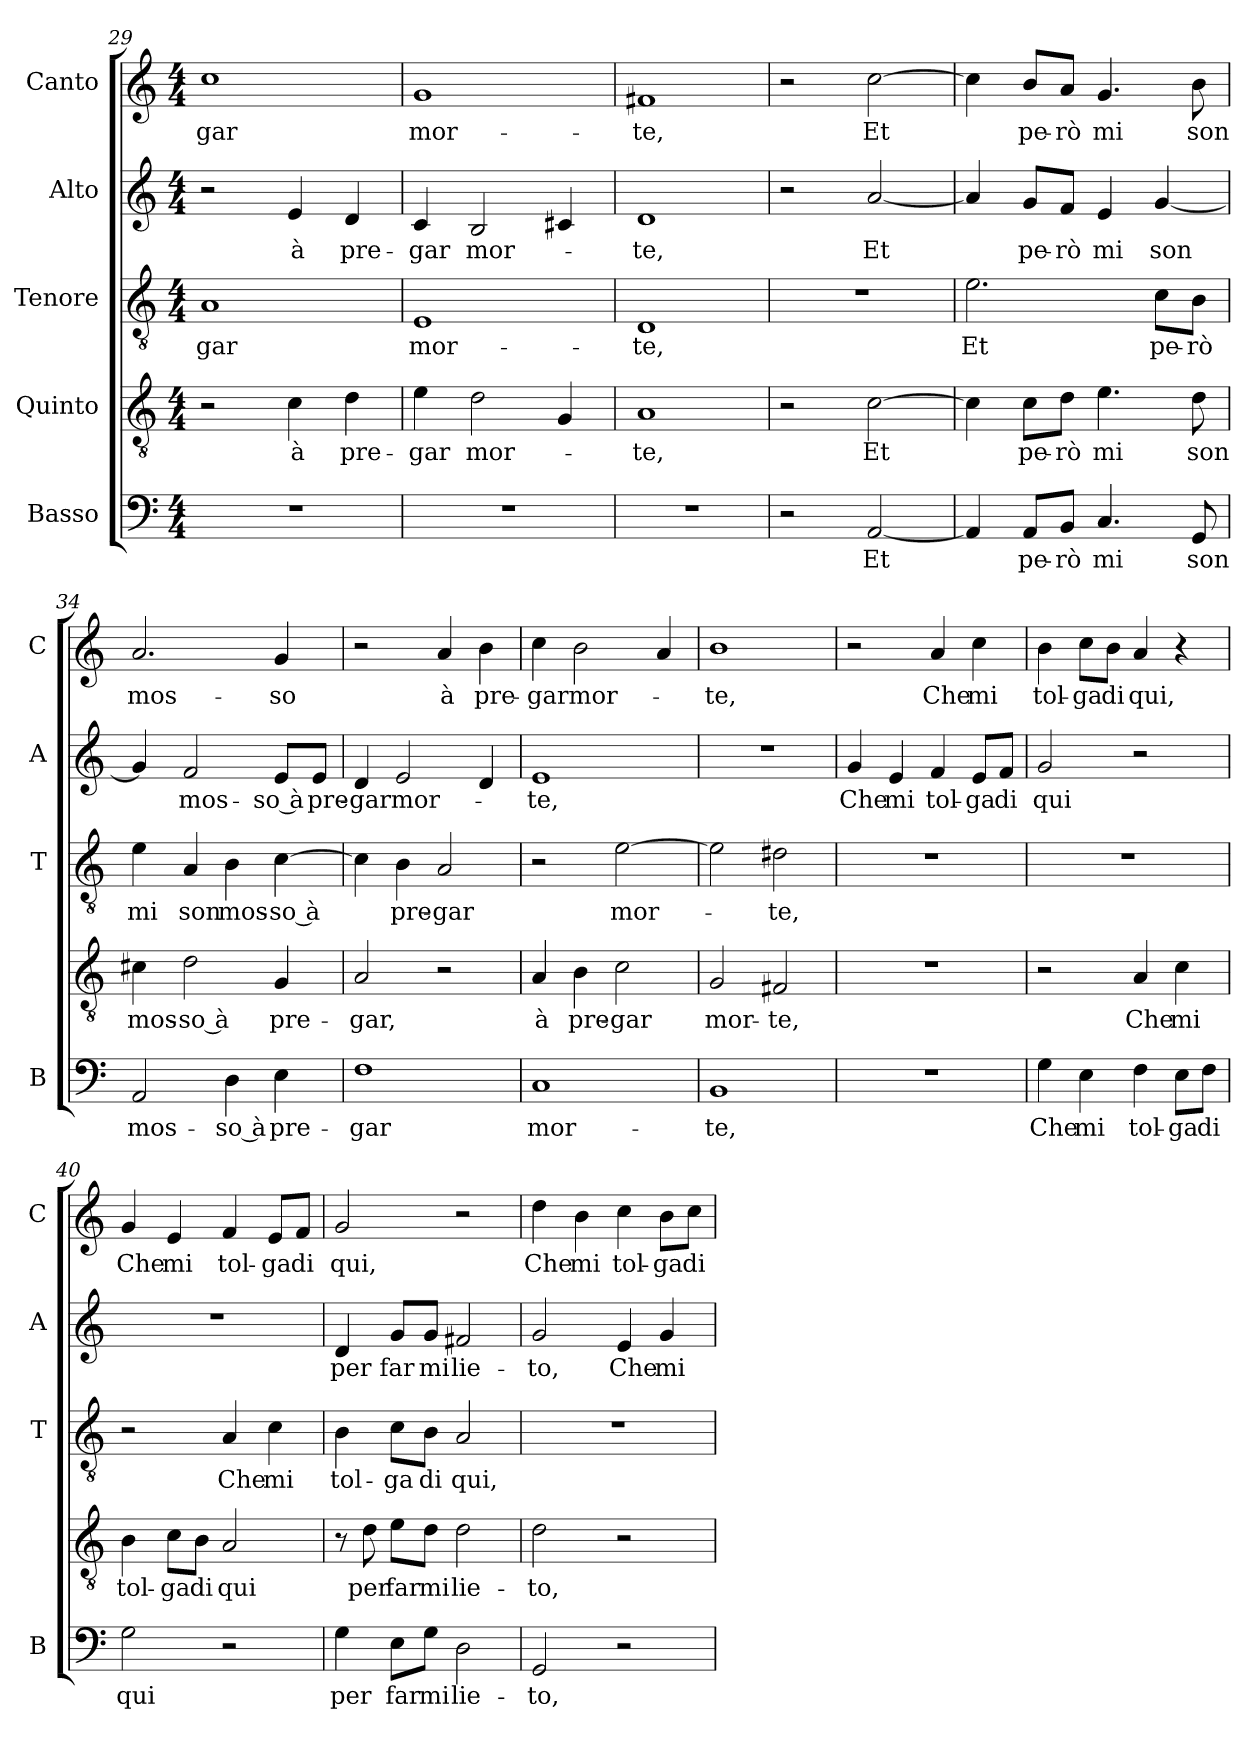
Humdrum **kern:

**kern	**text	**kern	**text	**kern	**text	**kern	**text	**kern	**text
*part5	*part5	*part4	*part4	*part3	*part3	*part2	*part2	*part1	*part1
*staff5	*staff5	*staff4	*staff4	*staff3	*staff3	*staff2	*staff2	*staff1	*staff1
*I"Basso	*	*I"Quinto	*	*I"Tenore	*	*I"Alto	*	*I"Canto	*
*I'B	*	*	*	*I'T	*	*I'A	*	*I'C	*
*clefF4	*	*clefGv2	*	*clefGv2	*	*clefG2	*	*clefG2	*
*k[]	*	*k[]	*	*k[]	*	*k[]	*	*k[]	*
*C:	*	*C:	*	*C:	*	*C:	*	*C:	*
*M4/4	*	*M4/4	*	*M4/4	*	*M4/4	*	*M4/4	*
=29	=29	=29	=29	=29	=29	=29	=29	=29	=29
!	!	!	!	!	!LO:LY:b	!	!	!	!LO:LY:b
1r	.	2r	.	1A	-gar	2r	.	1cc	-gar
!	!	!	!LO:LY:b	!	!	!	!LO:LY:b	!	!
.	.	4c\	à	.	.	4e/	à	.	.
!	!	!	!LO:LY:b	!	!	!	!LO:LY:b	!	!
.	.	4d\	pre-	.	.	4d/	pre-	.	.
=30	=30	=30	=30	=30	=30	=30	=30	=30	=30
!	!	!	!LO:LY:b	!	!LO:LY:b	!	!LO:LY:b	!	!LO:LY:b
1r	.	4e\	-gar	1E	mor-	4c/	-gar	1g	mor-
!	!	!	!LO:LY:b	!	!	!	!LO:LY:b	!	!
.	.	2d\	mor-	.	.	2B/	mor-	.	.
.	.	4G/	.	.	.	4c#X/	.	.	.
=31	=31	=31	=31	=31	=31	=31	=31	=31	=31
!	!	!	!LO:LY:b	!	!LO:LY:b	!	!LO:LY:b	!	!LO:LY:b
1r	.	1A	-te,	1D	-te,	1d	-te,	1f#X	-te,
=32	=32	=32	=32	=32	=32	=32	=32	=32	=32
2r	.	2r	.	1r	.	2r	.	2r	.
!	!LO:LY:b	!	!LO:LY:b	!	!	!	!LO:LY:b	!	!LO:LY:b
[2AA/	Et	[2c\	Et	.	.	[2a/	Et	[2cc\	Et
!!LO:LB:g=z
=33	=33	=33	=33	=33	=33	=33	=33	=33	=33
!	!	!	!	!	!LO:LY:b	!	!	!	!
4AA/]	.	4c\]	.	2.e\	Et	4a/]	.	4cc\]	.
!	!LO:LY:b	!	!LO:LY:b	!	!	!	!LO:LY:b	!	!LO:LY:b
8AA/L	pe-	8c\L	pe-	.	.	8g/L	pe-	8b/L	pe-
!	!LO:LY:b	!	!LO:LY:b	!	!	!	!LO:LY:b	!	!LO:LY:b
8BB/J	-rò	8d\J	-rò	.	.	8f/J	-rò	8a/J	-rò
!	!LO:LY:b	!	!LO:LY:b	!	!	!	!LO:LY:b	!	!LO:LY:b
4.C/	mi	4.e\	mi	.	.	4e/	mi	4.g/	mi
!	!	!	!	!	!LO:LY:b	!	!LO:LY:b	!	!
.	.	.	.	8c\L	pe-	[4g/	son	.	.
!	!LO:LY:b	!	!LO:LY:b	!	!LO:LY:b	!	!	!	!LO:LY:b
8GG/	son	8d\	son	8B\J	-rò	.	.	8b\	son
=34	=34	=34	=34	=34	=34	=34	=34	=34	=34
!	!LO:LY:b	!	!LO:LY:b	!	!LO:LY:b	!	!	!	!LO:LY:b
2AA/	mos-	4c#X\	mos-	4e\	mi	4g/]	.	2.a/	mos-
!	!	!	!LO:LY:b	!	!LO:LY:b	!	!LO:LY:b	!	!
.	.	2d\	-so à	4A/	son	2f/	mos-	.	.
!	!LO:LY:b	!	!	!	!LO:LY:b	!	!	!	!
4D\	-so à	.	.	4B\	mos-	.	.	.	.
!	!LO:LY:b	!	!LO:LY:b	!	!LO:LY:b	!	!LO:LY:b	!	!LO:LY:b
4E\	pre-	4G/	pre-	[4c\	-so à	8e/L	-so à	4g/	-so
!	!	!	!	!	!	!	!LO:LY:b	!	!
.	.	.	.	.	.	8e/J	pre-	.	.
=35	=35	=35	=35	=35	=35	=35	=35	=35	=35
!	!LO:LY:b	!	!LO:LY:b	!	!	!	!LO:LY:b	!	!
1F	-gar	2A/	-gar,	4c\]	.	4d/	-gar	2r	.
!	!	!	!	!	!LO:LY:b	!	!LO:LY:b	!	!
.	.	.	.	4B\	pre-	2e/	mor-	.	.
!	!	!	!	!	!LO:LY:b	!	!	!	!LO:LY:b
.	.	2r	.	2A/	-gar	.	.	4a/	à
!	!	!	!	!	!	!	!	!	!LO:LY:b
.	.	.	.	.	.	4d/	.	4b\	pre-
=36	=36	=36	=36	=36	=36	=36	=36	=36	=36
!	!LO:LY:b	!	!LO:LY:b	!	!	!	!LO:LY:b	!	!LO:LY:b
1C	mor-	4A/	à	2r	.	1e	-te,	4cc\	-gar
!	!	!	!LO:LY:b	!	!	!	!	!	!LO:LY:b
.	.	4B\	pre-	.	.	.	.	2b\	mor-
!	!	!	!LO:LY:b	!	!LO:LY:b	!	!	!	!
.	.	2c\	-gar	[2e\	mor-	.	.	.	.
.	.	.	.	.	.	.	.	4a/	.
=37	=37	=37	=37	=37	=37	=37	=37	=37	=37
!	!LO:LY:b	!	!LO:LY:b	!	!	!	!	!	!LO:LY:b
1BB	-te,	2G/	mor-	2e\]	.	1r	.	1b	-te,
!	!	!	!LO:LY:b	!	!LO:LY:b	!	!	!	!
.	.	2F#X/	-te,	2d#X\	-te,	.	.	.	.
=38	=38	=38	=38	=38	=38	=38	=38	=38	=38
!	!	!	!	!	!	!	!LO:LY:b	!	!
1r	.	1r	.	1r	.	4g/	Che	2r	.
!	!	!	!	!	!	!	!LO:LY:b	!	!
.	.	.	.	.	.	4e/	mi	.	.
!	!	!	!	!	!	!	!LO:LY:b	!	!LO:LY:b
.	.	.	.	.	.	4f/	tol-	4a/	Che
!	!	!	!	!	!	!	!LO:LY:b	!	!LO:LY:b
.	.	.	.	.	.	8e/L	-ga	4cc\	mi
!	!	!	!	!	!	!	!LO:LY:b	!	!
.	.	.	.	.	.	8f/J	di	.	.
=39	=39	=39	=39	=39	=39	=39	=39	=39	=39
!	!LO:LY:b	!	!	!	!	!	!LO:LY:b	!	!LO:LY:b
4G\	Che	2r	.	1r	.	2g/	qui	4b\	tol-
!	!LO:LY:b	!	!	!	!	!	!	!	!LO:LY:b
4E\	mi	.	.	.	.	.	.	8cc\L	-ga
!	!	!	!	!	!	!	!	!	!LO:LY:b
.	.	.	.	.	.	.	.	8b\J	di
!	!LO:LY:b	!	!LO:LY:b	!	!	!	!	!	!LO:LY:b
4F\	tol-	4A/	Che	.	.	2r	.	4a/	qui,
!	!LO:LY:b	!	!LO:LY:b	!	!	!	!	!	!
8E\L	-ga	4c\	mi	.	.	.	.	4r	.
!	!LO:LY:b	!	!	!	!	!	!	!	!
8F\J	di	.	.	.	.	.	.	.	.
!!LO:LB:g=z
=40	=40	=40	=40	=40	=40	=40	=40	=40	=40
!	!LO:LY:b	!	!LO:LY:b	!	!	!	!	!	!LO:LY:b
2G\	qui	4B\	tol-	2r	.	1r	.	4g/	Che
!	!	!	!LO:LY:b	!	!	!	!	!	!LO:LY:b
.	.	8c\L	-ga	.	.	.	.	4e/	mi
!	!	!	!LO:LY:b	!	!	!	!	!	!
.	.	8B\J	di	.	.	.	.	.	.
!	!	!	!LO:LY:b	!	!LO:LY:b	!	!	!	!LO:LY:b
2r	.	2A/	qui	4A/	Che	.	.	4f/	tol-
!	!	!	!	!	!LO:LY:b	!	!	!	!LO:LY:b
.	.	.	.	4c\	mi	.	.	8e/L	-ga
!	!	!	!	!	!	!	!	!	!LO:LY:b
.	.	.	.	.	.	.	.	8f/J	di
=41	=41	=41	=41	=41	=41	=41	=41	=41	=41
!	!LO:LY:b	!	!	!	!LO:LY:b	!	!LO:LY:b	!	!LO:LY:b
4G\	per	8r	.	4B\	tol-	4d/	per	2g/	qui,
!	!	!	!LO:LY:b	!	!	!	!	!	!
.	.	8d\	per	.	.	.	.	.	.
!	!LO:LY:b	!	!LO:LY:b	!	!LO:LY:b	!	!LO:LY:b	!	!
8E\L	far	8e\L	far	8c\L	-ga	8g/L	far	.	.
!	!LO:LY:b	!	!LO:LY:b	!	!LO:LY:b	!	!LO:LY:b	!	!
8G\J	mi	8d\J	mi	8B\J	di	8g/J	mi	.	.
!	!LO:LY:b	!	!LO:LY:b	!	!LO:LY:b	!	!LO:LY:b	!	!
2D\	lie-	2d\	lie-	2A/	qui,	2f#X/	lie-	2r	.
=42	=42	=42	=42	=42	=42	=42	=42	=42	=42
!	!LO:LY:b	!	!LO:LY:b	!	!	!	!LO:LY:b	!	!LO:LY:b
2GG/	-to,	2d\	-to,	1r	.	2g/	-to,	4dd\	Che
!	!	!	!	!	!	!	!	!	!LO:LY:b
.	.	.	.	.	.	.	.	4b\	mi
!	!	!	!	!	!	!	!LO:LY:b	!	!LO:LY:b
2r	.	2r	.	.	.	4e/	Che	4cc\	tol-
!	!	!	!	!	!	!	!LO:LY:b	!	!LO:LY:b
.	.	.	.	.	.	4g/	mi	8b\L	-ga
!	!	!	!	!	!	!	!	!	!LO:LY:b
.	.	.	.	.	.	.	.	8cc\J	di
=	=	=	=	=	=	=	=	=	=
*-	*-	*-	*-	*-	*-	*-	*-	*-	*-
